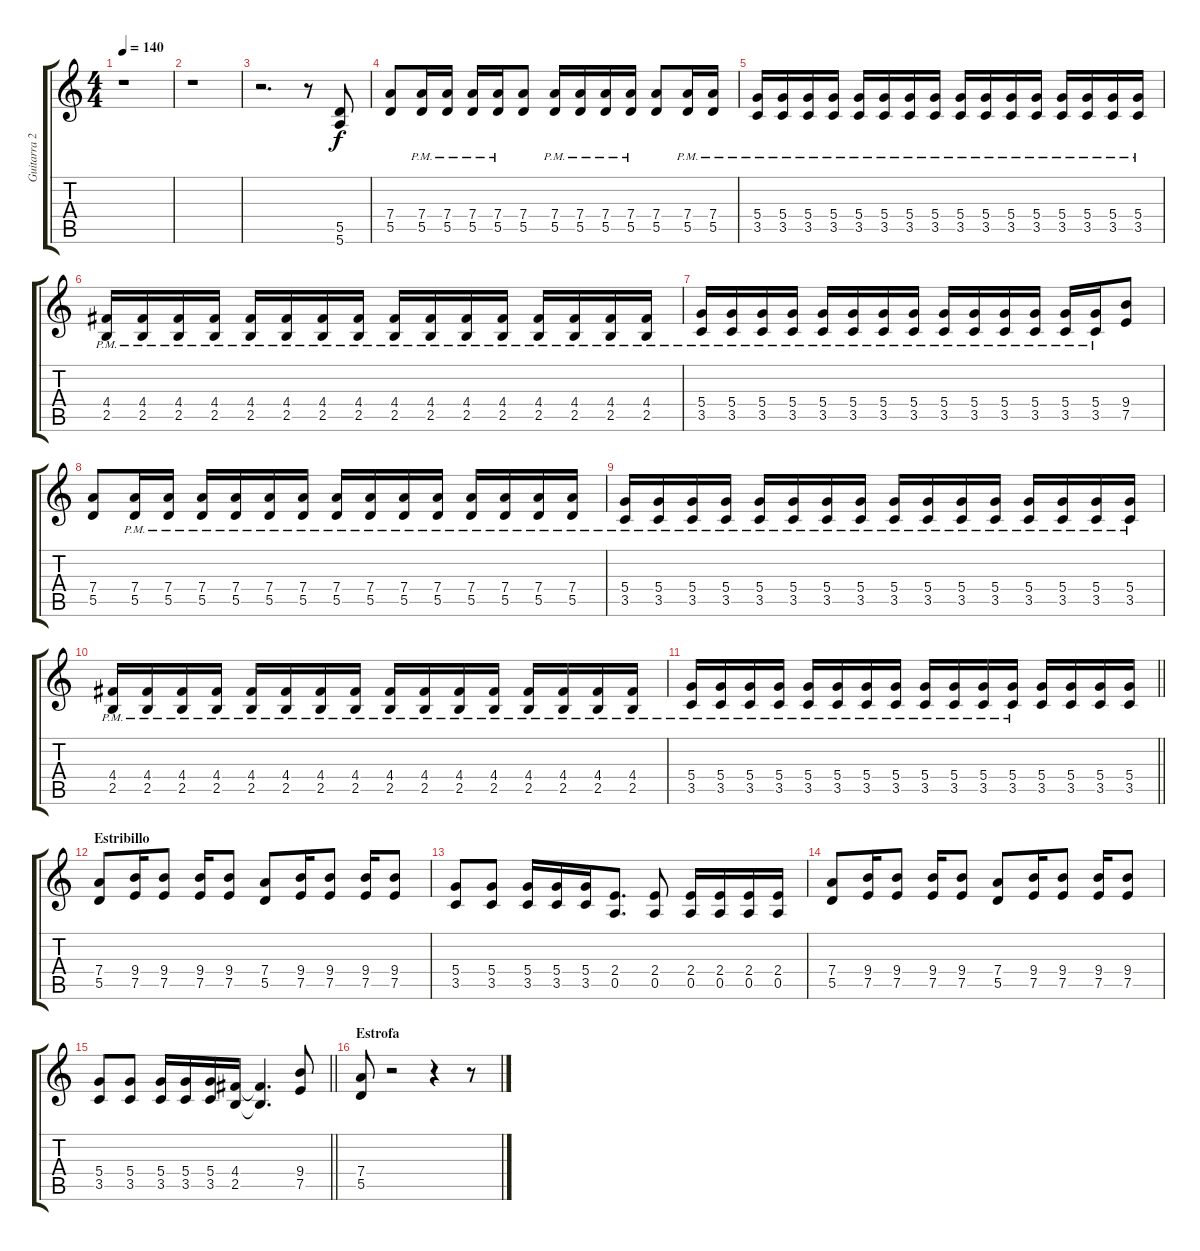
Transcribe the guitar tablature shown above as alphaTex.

\track ("Guitarra 2" "Guitarra 2") {instrument distortionguitar}
\staff {score tabs}
\tuning (E4 B3 G3 D3 A2 E2) {hide}
\ts (4 4)
\tempo 140
\clef g2
\ks c
r.1{dy f} |
r.1 |
r.2{d} r.8 (5.5 5.6).8 |
(7.4 5.5).8 (7.4{pm} 5.5{pm}).16 (7.4{pm} 5.5{pm}).16 (7.4{pm} 5.5{pm}).16 (7.4{pm} 5.5{pm}).16 (7.4 5.5).8 (7.4{pm} 5.5{pm}).16 (7.4{pm} 5.5{pm}).16 (7.4{pm} 5.5{pm}).16 (7.4{pm} 5.5{pm}).16 (7.4 5.5).8 (7.4{pm} 5.5{pm}).16 (7.4{pm} 5.5{pm}).16 |
(5.4{pm} 3.5{pm}).16 (5.4{pm} 3.5{pm}).16 (5.4{pm} 3.5{pm}).16 (5.4{pm} 3.5{pm}).16 (5.4{pm} 3.5{pm}).16 (5.4{pm} 3.5{pm}).16 (5.4{pm} 3.5{pm}).16 (5.4{pm} 3.5{pm}).16 (5.4{pm} 3.5{pm}).16 (5.4{pm} 3.5{pm}).16 (5.4{pm} 3.5{pm}).16 (5.4{pm} 3.5{pm}).16 (5.4{pm} 3.5{pm}).16 (5.4{pm} 3.5{pm}).16 (5.4{pm} 3.5{pm}).16 (5.4{pm} 3.5{pm}).16 |
(4.4{pm} 2.5{pm}).16 (4.4{pm} 2.5{pm}).16 (4.4{pm} 2.5{pm}).16 (4.4{pm} 2.5{pm}).16 (4.4{pm} 2.5{pm}).16 (4.4{pm} 2.5{pm}).16 (4.4{pm} 2.5{pm}).16 (4.4{pm} 2.5{pm}).16 (4.4{pm} 2.5{pm}).16 (4.4{pm} 2.5{pm}).16 (4.4{pm} 2.5{pm}).16 (4.4{pm} 2.5{pm}).16 (4.4{pm} 2.5{pm}).16 (4.4{pm} 2.5{pm}).16 (4.4{pm} 2.5{pm}).16 (4.4{pm} 2.5{pm}).16 |
(5.4{pm} 3.5{pm}).16 (5.4{pm} 3.5{pm}).16 (5.4{pm} 3.5{pm}).16 (5.4{pm} 3.5{pm}).16 (5.4{pm} 3.5{pm}).16 (5.4{pm} 3.5{pm}).16 (5.4{pm} 3.5{pm}).16 (5.4{pm} 3.5{pm}).16 (5.4{pm} 3.5{pm}).16 (5.4{pm} 3.5{pm}).16 (5.4{pm} 3.5{pm}).16 (5.4{pm} 3.5{pm}).16 (5.4{pm} 3.5{pm}).16 (5.4{pm} 3.5{pm}).16 (9.4 7.5).8 |
(7.4 5.5).8 (7.4{pm} 5.5{pm}).16 (7.4{pm} 5.5{pm}).16 (7.4{pm} 5.5{pm}).16 (7.4{pm} 5.5{pm}).16 (7.4{pm} 5.5{pm}).16 (7.4{pm} 5.5{pm}).16 (7.4{pm} 5.5{pm}).16 (7.4{pm} 5.5{pm}).16 (7.4{pm} 5.5{pm}).16 (7.4{pm} 5.5{pm}).16 (7.4{pm} 5.5{pm}).16 (7.4{pm} 5.5{pm}).16 (7.4{pm} 5.5{pm}).16 (7.4{pm} 5.5{pm}).16 |
(5.4{pm} 3.5{pm}).16 (5.4{pm} 3.5{pm}).16 (5.4{pm} 3.5{pm}).16 (5.4{pm} 3.5{pm}).16 (5.4{pm} 3.5{pm}).16 (5.4{pm} 3.5{pm}).16 (5.4{pm} 3.5{pm}).16 (5.4{pm} 3.5{pm}).16 (5.4{pm} 3.5{pm}).16 (5.4{pm} 3.5{pm}).16 (5.4{pm} 3.5{pm}).16 (5.4{pm} 3.5{pm}).16 (5.4{pm} 3.5{pm}).16 (5.4{pm} 3.5{pm}).16 (5.4{pm} 3.5{pm}).16 (5.4{pm} 3.5{pm}).16 |
(4.4{pm} 2.5{pm}).16 (4.4{pm} 2.5{pm}).16 (4.4{pm} 2.5{pm}).16 (4.4{pm} 2.5{pm}).16 (4.4{pm} 2.5{pm}).16 (4.4{pm} 2.5{pm}).16 (4.4{pm} 2.5{pm}).16 (4.4{pm} 2.5{pm}).16 (4.4{pm} 2.5{pm}).16 (4.4{pm} 2.5{pm}).16 (4.4{pm} 2.5{pm}).16 (4.4{pm} 2.5{pm}).16 (4.4{pm} 2.5{pm}).16 (4.4{pm} 2.5{pm}).16 (4.4{pm} 2.5{pm}).16 (4.4{pm} 2.5{pm}).16 |
\barLineRight lightlight
(5.4{pm} 3.5{pm}).16 (5.4{pm} 3.5{pm}).16 (5.4{pm} 3.5{pm}).16 (5.4{pm} 3.5{pm}).16 (5.4{pm} 3.5{pm}).16 (5.4{pm} 3.5{pm}).16 (5.4{pm} 3.5{pm}).16 (5.4{pm} 3.5{pm}).16 (5.4 3.5{pm}).16 (5.4 3.5{pm}).16 (5.4 3.5{pm}).16 (5.4 3.5{pm}).16 (5.4 3.5).16 (5.4 3.5).16 (5.4 3.5).16 (5.4 3.5).16 |
\section ("" "Estribillo")
(7.4 5.5).8 (9.4 7.5).16 (9.4 7.5).8 (9.4 7.5).16 (9.4 7.5).8 (7.4 5.5).8 (9.4 7.5).16 (9.4 7.5).8 (9.4 7.5).16 (9.4 7.5).8 |
(5.4 3.5).8 (5.4 3.5).8 (5.4 3.5).16 (5.4 3.5).16 (5.4 3.5).16 (2.4 0.5).8{d} (2.4 0.5).8 (2.4 0.5).16 (2.4 0.5).16 (2.4 0.5).16 (2.4 0.5).16 |
(7.4 5.5).8 (9.4 7.5).16 (9.4 7.5).8 (9.4 7.5).16 (9.4 7.5).8 (7.4 5.5).8 (9.4 7.5).16 (9.4 7.5).8 (9.4 7.5).16 (9.4 7.5).8 |
\barLineRight lightlight
(5.4 3.5).8 (5.4 3.5).8 (5.4 3.5).16 (5.4 3.5).16 (5.4 3.5).16 (4.4 2.5).16 (4.4{t} 2.5{t}).4{d} (9.4 7.5).8 |
\section ("" "Estrofa")
(7.4 5.5).8 r.2 r.4 r.8
